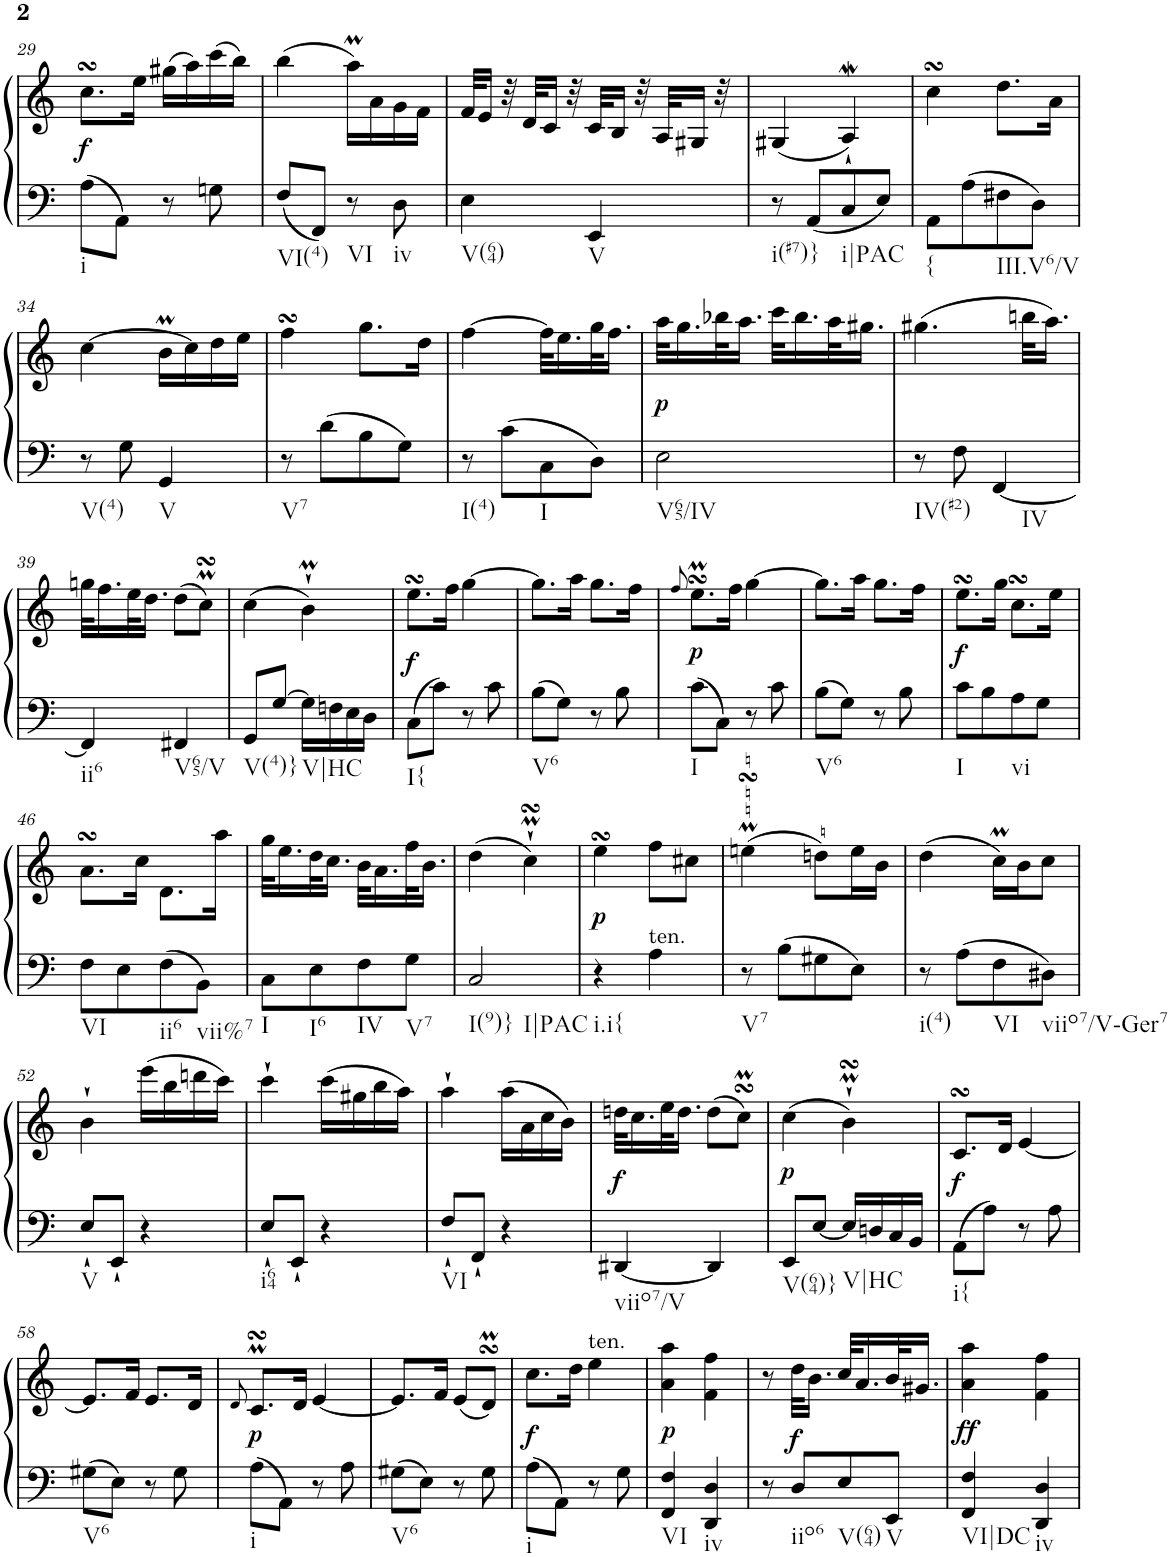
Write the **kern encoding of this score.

**kern	**kern	**dynam
*part1	*part1	*part1
*staff2	*staff1	*staff1/2
*I"Harpsichord	*	*
*I'Hch.	*	*
!!LO:PB:g=z
*clefF4	*clefG2	*
*k[]	*k[]	*
*M2/4	*M2/4	*
=29	=29	=29
!LO:TX:b:t=i	!	!
!	!	!LO:DY:b
8A\L	8.ccsSSs\L	f
8AA\J	.	.
.	16ee\Jk	.
8r	(>16gg#X\LL	.
.	16aa\)	.
8Gn\	(>16ccc\	.
.	16bb\JJ)	.
=30	=30	=30
!LO:TX:b:t=VI(4)	!	!
8F/L	(>4bb\	.
8FF/J	.	.
!LO:TX:b:t=VI	!	!
8r	16aaM\LL)	.
.	16a\	.
!LO:TX:b:t=iv	!	!
8D\	16g\	.
.	16f\JJ	.
=31	=31	=31
!LO:TX:b:t=V(64)	!	!
4E\	32f/KLL	.
.	16e/JJ	.
.	32r	.
.	32d/KLL	.
.	16c/JJ	.
.	32r	.
!LO:TX:b:t=V	!	!
4EE/	32c/KLL	.
.	16B/JJ	.
.	32r	.
.	32A/KLL	.
.	16G#X/JJ	.
.	32r	.
=32	=32	=32
!LO:TX:b:t=i(#7)}	!	!
8r	(<4G#X/	.
8AA/L	.	.
!LO:TX:b:t=i|PAC	!	!
8C/	4AW`/)	.
8E/J	.	.
=33	=33	=33
!LO:TX:b:t={	!	!
8AA\L	4ccsSSs\	.
8A\	.	.
!LO:TX:b:t=III.V6/V	!	!
8F#X\	8.dd\L	.
8D\J	.	.
.	16a\Jk	.
!!LO:LB:g=z
=34	=34	=34
!LO:TX:b:t=V(4)	!	!
8r	[4cc\	.
8G\	.	.
!LO:TX:b:t=V	!	!
4GG/	16bm\LL	.
.	16cc\]	.
.	16dd\	.
.	16ee\JJ	.
=35	=35	=35
!LO:TX:b:t=V7	!	!
8r	4ffsSSs\	.
8d\L	.	.
8B\	8.gg\L	.
8G\J	.	.
.	16dd\Jk	.
=36	=36	=36
!LO:TX:b:t=I(4)	!	!
8r	[4ff\	.
8c\L	.	.
!LO:TX:b:t=I	!	!
8C\	32ff\KLL]	.
.	16.ee\	.
8D\J	32gg\K	.
.	16.ff\JJ	.
=37	=37	=37
!LO:TX:b:t=V65/IV	!	!
!	!	!LO:DY:b
2E\	32aa\KLL	p
.	16.gg\	.
.	32bb-X\K	.
.	16.aa\JJ	.
.	32ccc\KLL	.
.	16.bb-\	.
.	32aa\K	.
.	16.gg#X\JJ	.
=38	=38	=38
!LO:TX:b:t=IV(#2)	!	!
8r	(>4.gg#X\	.
8F\	.	.
!LO:TX:b:t=IV	!	!
[4FF/	.	.
.	32bbn\KLL	.
.	16.aa\JJ)	.
!!LO:LB:g=z
=39	=39	=39
!LO:TX:b:t=ii6	!	!
4FF/]	32ggn\KLL	.
.	16.ff\	.
.	32ee\K	.
.	16.dd\JJ	.
!LO:TX:b:t=V65/V	!	!
4FF#X/	(>8dd\L	.
.	8ccMsSSs\J)	.
=40	=40	=40
!LO:TX:b:t=V(4)}	!	!
8GG/L	(>4cc\	.
[8G/J	.	.
!LO:TX:b:t=V|HC	!	!
16G\LL]	4bm`\)	.
16Fn\	.	.
16E\	.	.
16D\JJ	.	.
=41	=41	=41
!LO:TX:b:t=I{	!	!
!	!	!LO:DY:b
8C\L	8.eesSsS\L	f
8c\J	.	.
.	16ff\Jk	.
8r	[4gg\	.
8c\	.	.
=42	=42	=42
!LO:TX:b:t=V6	!	!
8B\L	8.gg\L]	.
8G\J	.	.
.	16aa\Jk	.
8r	8.gg\L	.
8B\	.	.
.	16ff\Jk	.
=43	=43	=43
.	8qff/	.
!LO:TX:b:t=I	!	!
!	!	!LO:DY:b
8c\L	8.eesSsSm\L	p
8C\J	.	.
.	16ff\Jk	.
8r	[4gg\	.
8c\	.	.
=44	=44	=44
!LO:TX:b:t=V6	!	!
8B\L	8.gg\L]	.
8G\J	.	.
.	16aa\Jk	.
8r	8.gg\L	.
8B\	.	.
.	16ff\Jk	.
=45	=45	=45
!LO:TX:b:t=I	!	!
!	!	!LO:DY:b
8c\L	8.eesSsS\L	f
8B\	.	.
.	16gg\Jk	.
!LO:TX:b:t=vi	!	!
8A\	8.ccsSSs\L	.
8G\J	.	.
.	16ee\Jk	.
!!LO:LB:g=z
=46	=46	=46
!LO:TX:b:t=VI	!	!
8F\L	8.asSSS\L	.
8E\	.	.
.	16cc\Jk	.
!LO:TX:b:t=ii6	!	!
8F\	8.d\L	.
!LO:TX:b:t=vii%7	!	!
8BB\J	.	.
.	16aa\Jk	.
=47	=47	=47
!LO:TX:b:t=I	!	!
8C\L	32gg\KLL	.
.	16.ee\	.
!LO:TX:b:t=I6	!	!
8E\	32dd\K	.
.	16.cc\JJ	.
!LO:TX:b:t=IV	!	!
8F\	32b\KLL	.
.	16.a\	.
!LO:TX:b:t=V7	!	!
8G\J	32ff\K	.
.	16.b\JJ	.
=48	=48	=48
!LO:TX:b:t=I(9)}	!	!
!LO:TX:b:t=I|PAC	!	!
2C/	(>4dd\	.
.	4ccMsSSs`\)	.
=49	=49	=49
!LO:TX:b:t=i.i{	!	!
!	!	!LO:DY:b
4r	4eesSsS\	p
!LO:TX:a:t=ten.	!	!
4A\	8ff\L	.
.	8cc#X\J	.
=50	=50	=50
!LO:TX:b:t=V7	!	!
8r	(4eenmsSsS\	.
8B\L	.	.
8G#X\	8ddn\L)	.
8E\J	16ee\L	.
.	16b\JJ	.
=51	=51	=51
!LO:TX:b:t=i(4)	!	!
8r	(>4dd\	.
8A\L	.	.
!LO:TX:b:t=VI	!	!
8F\	16ccM\LL)	.
.	16b\J	.
!LO:TX:b:t=viio7/V-Ger7	!	!
8D#X\J	8cc\J	.
!!LO:LB:g=z
=52	=52	=52
!LO:TX:b:t=V	!	!
8E`/L	4b`\	.
8EE`/J	.	.
4r	(>16eee\LL	.
.	16bb\	.
.	16dddn\	.
.	16ccc\JJ)	.
=53	=53	=53
!LO:TX:b:t=i64	!	!
8E`/L	4ccc`\	.
8EE`/J	.	.
4r	(>16ccc\LL	.
.	16gg#X\	.
.	16bb\	.
.	16aa\JJ)	.
=54	=54	=54
!LO:TX:b:t=VI	!	!
8F`/L	4aa`\	.
8FF`/J	.	.
4r	(>16aa\LL	.
.	16a\	.
.	16cc\	.
.	16b\JJ)	.
=55	=55	=55
!LO:TX:b:t=viio7/V	!	!
!	!	!LO:DY:a=2
[4DD#X/	32ddn\KLL	f
.	16.cc\	.
.	32ee\K	.
.	16.dd\JJ	.
4DD#/]	(>8dd\L	.
.	8ccsSSsM\J)	.
=56	=56	=56
!LO:TX:b:t=V(64)}	!	!
!	!	!LO:DY:b
8EE/L	(>4cc\	p
[8E/J	.	.
!LO:TX:b:t=V|HC	!	!
16E/LL]	4bmsSsS`\)	.
16Dn/	.	.
16C/	.	.
16BB/JJ	.	.
=57	=57	=57
!LO:TX:b:t=i{	!	!
!	!	!LO:DY:b
8AA\L	8.csSSs/L	f
8A\J	.	.
.	16d/Jk	.
8r	[4e/	.
8A\	.	.
!!LO:LB:g=z
=58	=58	=58
!LO:TX:b:t=V6	!	!
8G#X\L	8.e/L]	.
8E\J	.	.
.	16f/Jk	.
8r	8.e/L	.
8G#\	.	.
.	16d/Jk	.
=59	=59	=59
.	8qd/	.
!LO:TX:b:t=i	!	!
!	!	!LO:DY:b
8A\L	8.cMsSSs/L	p
8AA\J	.	.
.	16d/Jk	.
8r	[4e/	.
8A\	.	.
=60	=60	=60
!LO:TX:b:t=V6	!	!
8G#X\L	8.e/L]	.
8E\J	.	.
.	16f/Jk	.
8r	(<8e/L	.
8G#\	8dsSSSM/J)	.
=61	=61	=61
!LO:TX:b:t=i	!	!
!	!	!LO:DY:b
8A\L	8.cc\L	f
8AA\J	.	.
.	16dd\Jk	.
!	!LO:TX:a:t=ten.	!
8r	4ee\	.
8G\	.	.
=62	=62	=62
!LO:TX:b:t=VI	!	!
!	!	!LO:DY:b
4FF/ 4F/	4a\ 4aa\	p
!LO:TX:b:t=iv	!	!
4DD/ 4D/	4f\ 4ff\	.
=63	=63	=63
8r	8r	.
!LO:TX:b:t=iio6	!	!
!	!	!LO:DY:b
8D/L	32dd\KLL	f
.	16.b\JJ	.
!LO:TX:b:t=V(64)	!	!
8E/	32cc/KLL	.
.	16.a/	.
!LO:TX:b:t=V	!	!
8EE/J	32b/K	.
.	16.g#X/JJ	.
=64	=64	=64
!LO:TX:b:t=VI|DC	!	!
!	!	!LO:DY:b
4FF/ 4F/	4a\ 4aa\	ff
!LO:TX:b:t=iv	!	!
4DD/ 4D/	4f\ 4ff\	.
=	=	=
*-	*-	*-
